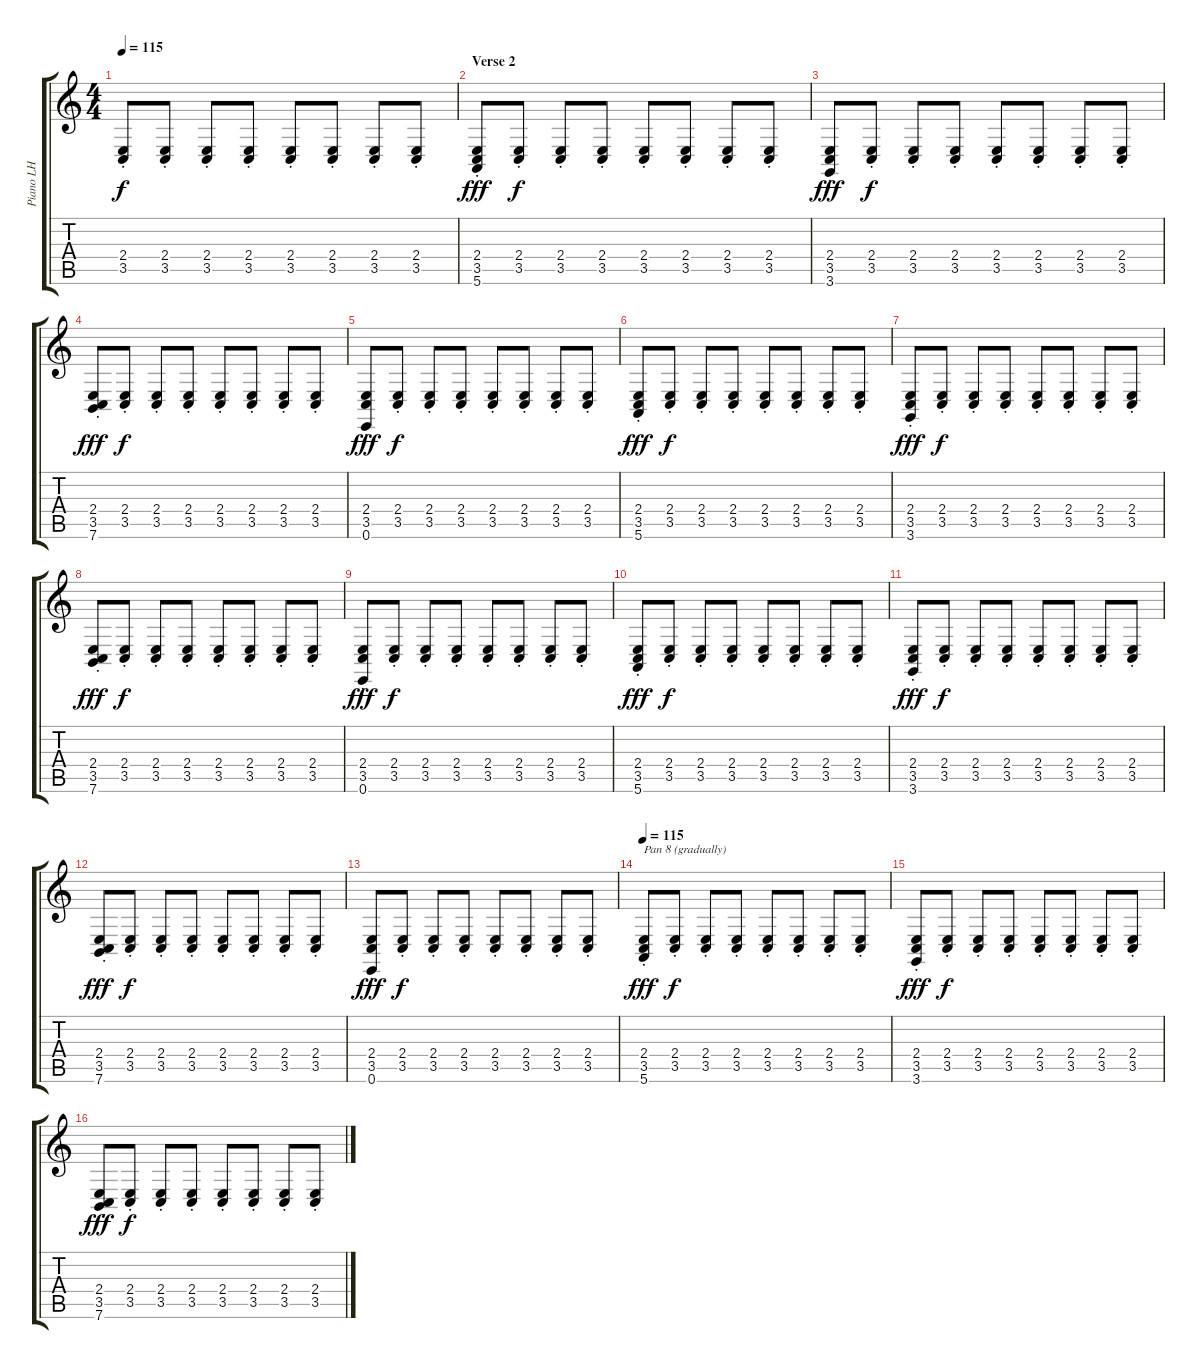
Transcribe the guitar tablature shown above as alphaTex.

\track ("Piano LH" "Piano LH") {instrument acousticgrandpiano}
\staff {score tabs}
\tuning (E4 B3 G3 D3 A2 E2) {hide}
\ts (4 4)
\tempo 115
\clef g2
\ks c
(2.4{st} 3.5{st}).8{dy f} (2.4{st} 3.5{st}).8 (2.4{st} 3.5{st}).8 (2.4{st} 3.5{st}).8 (2.4{st} 3.5{st}).8 (2.4{st} 3.5{st}).8 (2.4{st} 3.5{st}).8 (2.4{st} 3.5{st}).8 |
\section ("" "Verse 2")
(2.4{st} 3.5{st} 5.6).8{dy fff balance 8} (2.4{st} 3.5{st}).8{dy f} (2.4{st} 3.5{st}).8 (2.4{st} 3.5{st}).8 (2.4{st} 3.5{st}).8 (2.4{st} 3.5{st}).8 (2.4{st} 3.5{st}).8 (2.4{st} 3.5{st}).8 |
(2.4{st} 3.5{st} 3.6).8{dy fff} (2.4{st} 3.5{st}).8{dy f} (2.4{st} 3.5{st}).8 (2.4{st} 3.5{st}).8 (2.4{st} 3.5{st}).8 (2.4{st} 3.5{st}).8 (2.4{st} 3.5{st}).8 (2.4{st} 3.5{st}).8 |
(2.4{st} 3.5{st} 7.6).8{dy fff} (2.4{st} 3.5{st}).8{dy f} (2.4{st} 3.5{st}).8 (2.4{st} 3.5{st}).8 (2.4{st} 3.5{st}).8 (2.4{st} 3.5{st}).8 (2.4{st} 3.5{st}).8 (2.4{st} 3.5{st}).8 |
(2.4{st} 3.5{st} 0.6).8{dy fff} (2.4{st} 3.5{st}).8{dy f} (2.4{st} 3.5{st}).8 (2.4{st} 3.5{st}).8 (2.4{st} 3.5{st}).8 (2.4{st} 3.5{st}).8 (2.4{st} 3.5{st}).8 (2.4{st} 3.5{st}).8 |
(2.4{st} 3.5{st} 5.6).8{dy fff} (2.4{st} 3.5{st}).8{dy f} (2.4{st} 3.5{st}).8 (2.4{st} 3.5{st}).8 (2.4{st} 3.5{st}).8 (2.4{st} 3.5{st}).8 (2.4{st} 3.5{st}).8 (2.4{st} 3.5{st}).8 |
(2.4{st} 3.5{st} 3.6).8{dy fff} (2.4{st} 3.5{st}).8{dy f} (2.4{st} 3.5{st}).8 (2.4{st} 3.5{st}).8 (2.4{st} 3.5{st}).8 (2.4{st} 3.5{st}).8 (2.4{st} 3.5{st}).8 (2.4{st} 3.5{st}).8 |
(2.4{st} 3.5{st} 7.6).8{dy fff} (2.4{st} 3.5{st}).8{dy f} (2.4{st} 3.5{st}).8 (2.4{st} 3.5{st}).8 (2.4{st} 3.5{st}).8 (2.4{st} 3.5{st}).8 (2.4{st} 3.5{st}).8 (2.4{st} 3.5{st}).8 |
(2.4{st} 3.5{st} 0.6).8{dy fff} (2.4{st} 3.5{st}).8{dy f} (2.4{st} 3.5{st}).8 (2.4{st} 3.5{st}).8 (2.4{st} 3.5{st}).8 (2.4{st} 3.5{st}).8 (2.4{st} 3.5{st}).8 (2.4{st} 3.5{st}).8 |
(2.4{st} 3.5{st} 5.6).8{dy fff} (2.4{st} 3.5{st}).8{dy f} (2.4{st} 3.5{st}).8 (2.4{st} 3.5{st}).8 (2.4{st} 3.5{st}).8 (2.4{st} 3.5{st}).8 (2.4{st} 3.5{st}).8 (2.4{st} 3.5{st}).8 |
(2.4{st} 3.5{st} 3.6).8{dy fff} (2.4{st} 3.5{st}).8{dy f} (2.4{st} 3.5{st}).8 (2.4{st} 3.5{st}).8 (2.4{st} 3.5{st}).8 (2.4{st} 3.5{st}).8 (2.4{st} 3.5{st}).8 (2.4{st} 3.5{st}).8 |
(2.4{st} 3.5{st} 7.6).8{dy fff} (2.4{st} 3.5{st}).8{dy f} (2.4{st} 3.5{st}).8 (2.4{st} 3.5{st}).8 (2.4{st} 3.5{st}).8 (2.4{st} 3.5{st}).8 (2.4{st} 3.5{st}).8 (2.4{st} 3.5{st}).8 |
(2.4{st} 3.5{st} 0.6).8{dy fff} (2.4{st} 3.5{st}).8{dy f} (2.4{st} 3.5{st}).8 (2.4{st} 3.5{st}).8 (2.4{st} 3.5{st}).8 (2.4{st} 3.5{st}).8 (2.4{st} 3.5{st}).8 (2.4{st} 3.5{st}).8 |
\tempo 115
(2.4{st} 3.5{st} 5.6).8{txt "Pan 8 (gradually)" dy fff balance 16} (2.4{st} 3.5{st}).8{dy f} (2.4{st} 3.5{st}).8 (2.4{st} 3.5{st}).8 (2.4{st} 3.5{st}).8 (2.4{st} 3.5{st}).8 (2.4{st} 3.5{st}).8 (2.4{st} 3.5{st}).8 |
(2.4{st} 3.5{st} 3.6).8{dy fff} (2.4{st} 3.5{st}).8{dy f} (2.4{st} 3.5{st}).8 (2.4{st} 3.5{st}).8 (2.4{st} 3.5{st}).8 (2.4{st} 3.5{st}).8 (2.4{st} 3.5{st}).8 (2.4{st} 3.5{st}).8 |
(2.4{st} 3.5{st} 7.6).8{dy fff} (2.4{st} 3.5{st}).8{dy f} (2.4{st} 3.5{st}).8 (2.4{st} 3.5{st}).8 (2.4{st} 3.5{st}).8 (2.4{st} 3.5{st}).8 (2.4{st} 3.5{st}).8 (2.4{st} 3.5{st}).8
